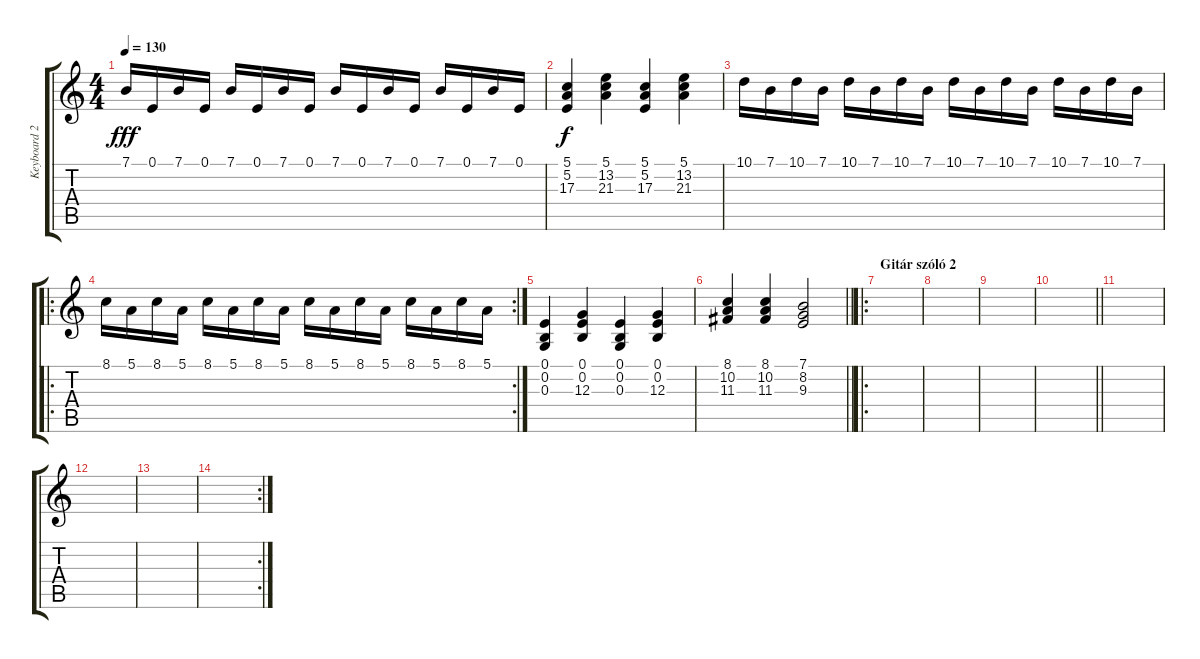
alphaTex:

\track ("Keyboard 2" "Keyboard 2") {instrument churchorgan}
\staff {score tabs}
\tuning (E4 B3 G3 D3 A2 E2) {hide}
\ts (4 4)
\tempo 130
\clef g2
\ks c
7.1.16{dy fff} 0.1.16 7.1.16 0.1.16 7.1.16 0.1.16 7.1.16 0.1.16 7.1.16 0.1.16 7.1.16 0.1.16 7.1.16 0.1.16 7.1.16 0.1.16 |
(5.1 5.2 17.3).4{dy f} (5.1 13.2 21.3).4 (5.1 5.2 17.3).4 (5.1 13.2 21.3).4 |
10.1.16 7.1.16 10.1.16 7.1.16 10.1.16 7.1.16 10.1.16 7.1.16 10.1.16 7.1.16 10.1.16 7.1.16 10.1.16 7.1.16 10.1.16 7.1.16 |
\ro
\rc 2
8.1.16 5.1.16 8.1.16 5.1.16 8.1.16 5.1.16 8.1.16 5.1.16 8.1.16 5.1.16 8.1.16 5.1.16 8.1.16 5.1.16 8.1.16 5.1.16 |
(0.1 0.2 0.3).4 (0.1 0.2 12.3).4 (0.1 0.2 0.3).4 (0.1 0.2 12.3).4 |
\barLineRight lightlight
(8.1 10.2 11.3).4 (8.1 10.2 11.3).4 (7.1 8.2 9.3).2 |
\ro
\section ("" "Gitár szóló 2")
|
|
|
\barLineRight lightlight
|
|
|
|
\rc 2
